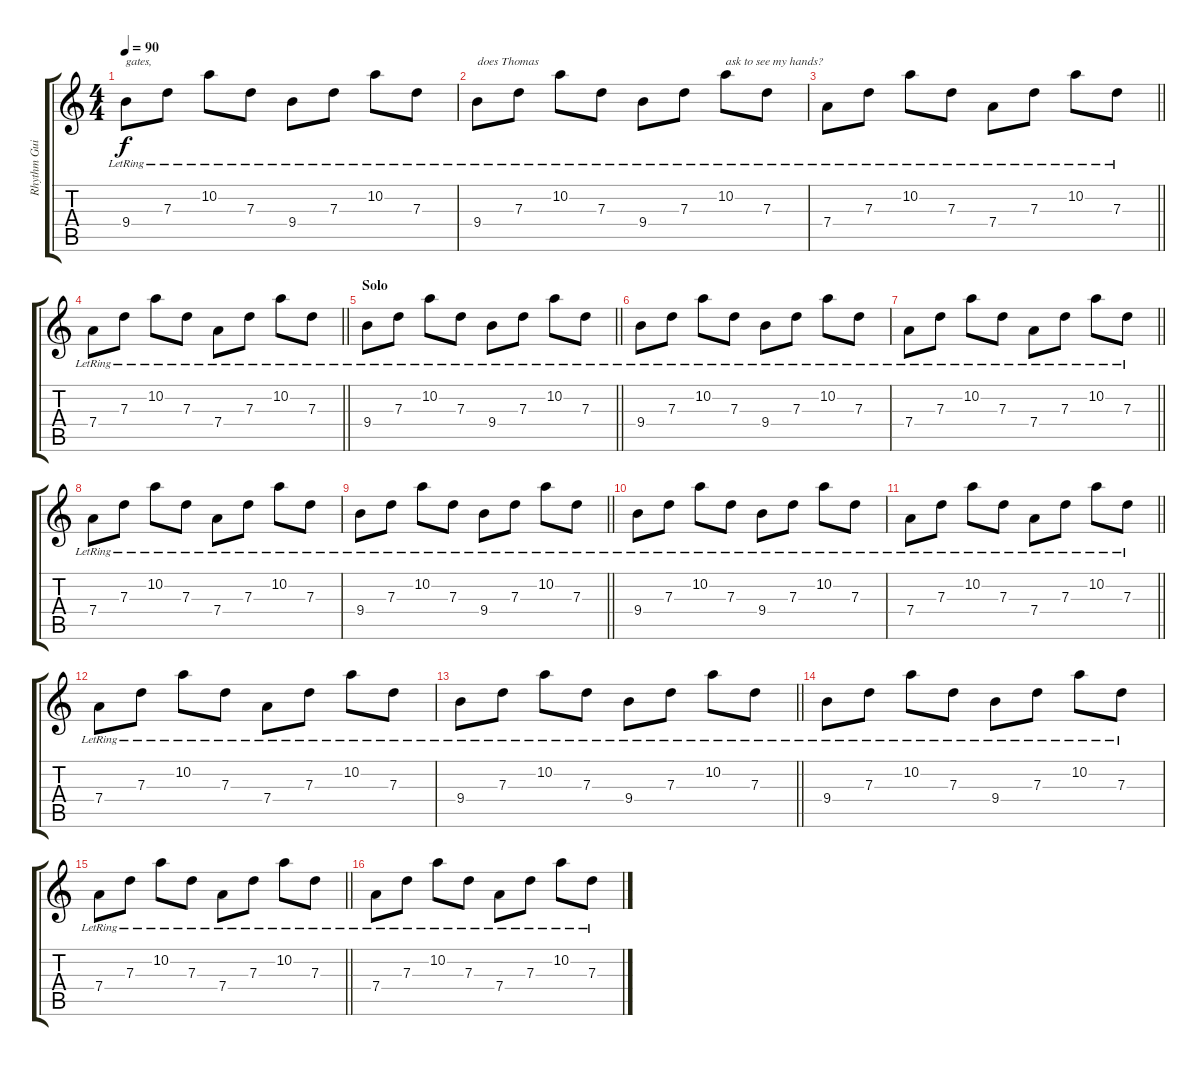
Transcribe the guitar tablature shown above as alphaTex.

\track ("Rhythm Guitar" "Rhythm Gui") {instrument acousticguitarsteel}
\staff {score tabs}
\tuning (E4 B3 G3 D3 A2 E2) {hide}
\ts (4 4)
\tempo 90
\clef g2
\ks c
9.4{lr}.8{txt "gates," dy f} 7.3{lr}.8 10.2{lr}.8 7.3{lr}.8 9.4{lr}.8 7.3{lr}.8 10.2{lr}.8 7.3{lr}.8 |
9.4{lr}.8{txt "does Thomas"} 7.3{lr}.8 10.2{lr}.8 7.3{lr}.8 9.4{lr}.8 7.3{lr}.8 10.2{lr}.8{txt "ask to see my hands?"} 7.3{lr}.8 |
\barLineRight lightlight
7.4{lr}.8 7.3{lr}.8 10.2{lr}.8 7.3{lr}.8 7.4{lr}.8 7.3{lr}.8 10.2{lr}.8 7.3{lr}.8 |
\barLineRight lightlight
7.4{lr}.8 7.3{lr}.8 10.2{lr}.8 7.3{lr}.8 7.4{lr}.8 7.3{lr}.8 10.2{lr}.8 7.3{lr}.8 |
\section ("" "Solo")
\barLineRight lightlight
9.4{lr}.8 7.3{lr}.8 10.2{lr}.8 7.3{lr}.8 9.4{lr}.8 7.3{lr}.8 10.2{lr}.8 7.3{lr}.8 |
9.4{lr}.8 7.3{lr}.8 10.2{lr}.8 7.3{lr}.8 9.4{lr}.8 7.3{lr}.8 10.2{lr}.8 7.3{lr}.8 |
\barLineRight lightlight
7.4{lr}.8 7.3{lr}.8 10.2{lr}.8 7.3{lr}.8 7.4{lr}.8 7.3{lr}.8 10.2{lr}.8 7.3{lr}.8 |
7.4{lr}.8 7.3{lr}.8 10.2{lr}.8 7.3{lr}.8 7.4{lr}.8 7.3{lr}.8 10.2{lr}.8 7.3{lr}.8 |
\barLineRight lightlight
9.4{lr}.8 7.3{lr}.8 10.2{lr}.8 7.3{lr}.8 9.4{lr}.8 7.3{lr}.8 10.2{lr}.8 7.3{lr}.8 |
9.4{lr}.8 7.3{lr}.8 10.2{lr}.8 7.3{lr}.8 9.4{lr}.8 7.3{lr}.8 10.2{lr}.8 7.3{lr}.8 |
\barLineRight lightlight
7.4{lr}.8 7.3{lr}.8 10.2{lr}.8 7.3{lr}.8 7.4{lr}.8 7.3{lr}.8 10.2{lr}.8 7.3{lr}.8 |
7.4{lr}.8 7.3{lr}.8 10.2{lr}.8 7.3{lr}.8 7.4{lr}.8 7.3{lr}.8 10.2{lr}.8 7.3{lr}.8 |
\barLineRight lightlight
9.4{lr}.8 7.3{lr}.8 10.2{lr}.8 7.3{lr}.8 9.4{lr}.8 7.3{lr}.8 10.2{lr}.8 7.3{lr}.8 |
9.4{lr}.8 7.3{lr}.8 10.2{lr}.8 7.3{lr}.8 9.4{lr}.8 7.3{lr}.8 10.2{lr}.8 7.3{lr}.8 |
\barLineRight lightlight
7.4{lr}.8 7.3{lr}.8 10.2{lr}.8 7.3{lr}.8 7.4{lr}.8 7.3{lr}.8 10.2{lr}.8 7.3{lr}.8 |
7.4{lr}.8 7.3{lr}.8 10.2{lr}.8 7.3{lr}.8 7.4{lr}.8 7.3{lr}.8 10.2{lr}.8 7.3{lr}.8
